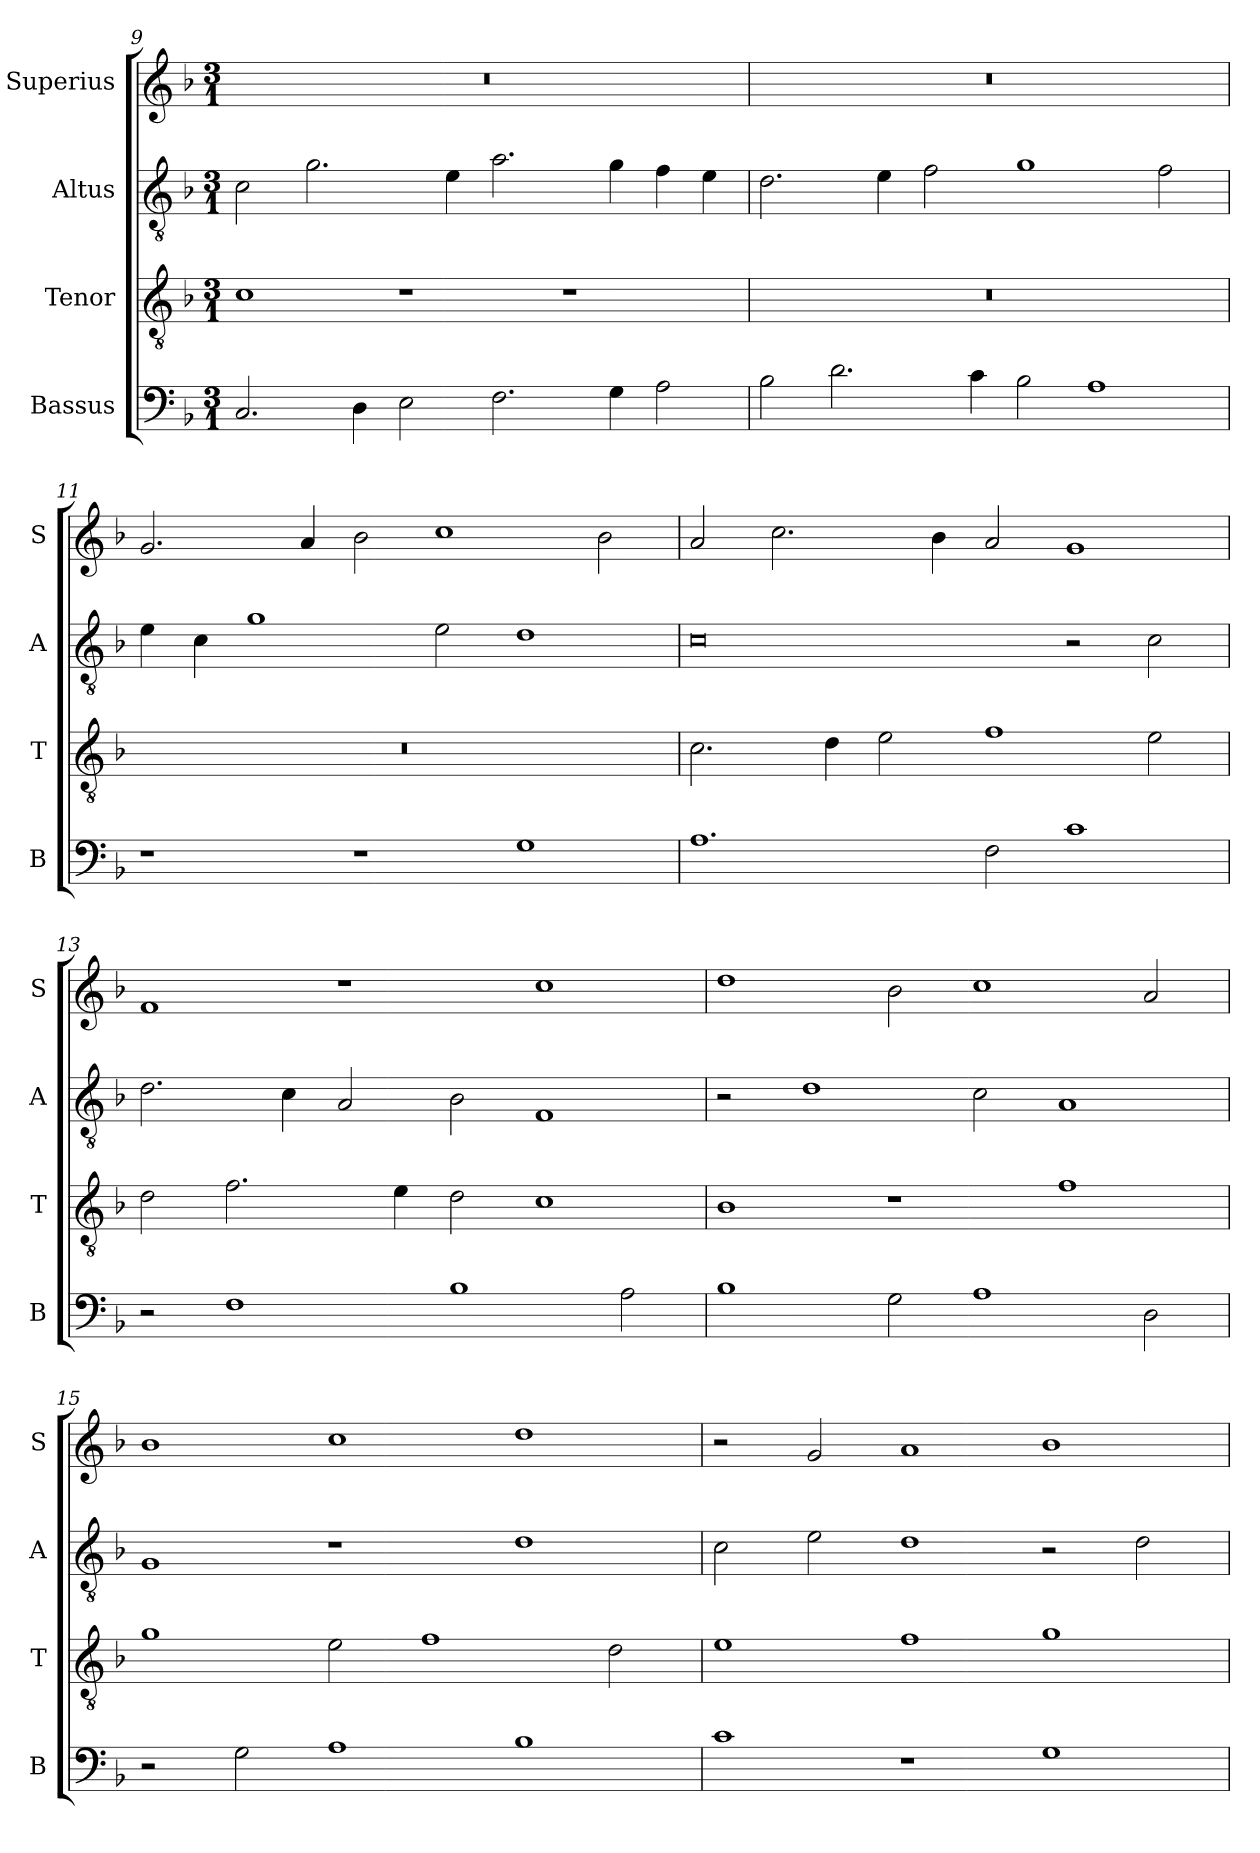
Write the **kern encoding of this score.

**kern	**kern	**kern	**kern
*part4	*part3	*part2	*part1
*staff4	*staff3	*staff2	*staff1
*I"Bassus	*I"Tenor	*I"Altus	*I"Superius
*I'B	*I'T	*I'A	*I'S
*clefF4	*clefGv2	*clefGv2	*clefG2
*k[b-]	*k[b-]	*k[b-]	*k[b-]
*M3/1	*M3/1	*M3/1	*M3/1
=9	=9	=9	=9
2.C/	1c	2c\	0.r
.	.	2.g\	.
4D\	.	.	.
2E\	1r	.	.
.	.	4e\	.
2.F\	.	2.a\	.
.	1r	.	.
4G\	.	4g\	.
2A\	.	4f\	.
.	.	4e\	.
=10	=10	=10	=10
2B-\	0.r	2.d\	0.r
2.d\	.	.	.
.	.	4e\	.
.	.	2f\	.
4c\	.	.	.
2B-\	.	1g	.
1A	.	.	.
.	.	2f\	.
=11	=11	=11	=11
1r	0.r	4e\	2.g/
.	.	4c\	.
.	.	1g	.
.	.	.	4a/
1r	.	.	2b-\
.	.	2e\	1cc
1G	.	1d	.
.	.	.	2b-\
=12	=12	=12	=12
1.A	2.c\	0c	2a/
.	.	.	2.cc\
.	4d\	.	.
.	2e\	.	.
.	.	.	4b-\
2F\	1f	.	2a/
1c	.	2r	1g
.	2e\	2c\	.
=13	=13	=13	=13
2r	2d\	2.d\	1f
1F	2.f\	.	.
.	.	4c\	.
.	.	2A/	1r
.	4e\	.	.
1B-	2d\	2B-\	.
.	1c	1F	1cc
2A\	.	.	.
=14	=14	=14	=14
1B-	1B-	2r	1dd
.	.	1d	.
2G\	1r	.	2b-\
1A	.	2c\	1cc
.	1f	1A	.
2D\	.	.	2a/
=15	=15	=15	=15
2r	1g	1G	1b-
2G\	.	.	.
1A	2e\	1r	1cc
.	1f	.	.
1B-	.	1d	1dd
.	2d\	.	.
=16	=16	=16	=16
1c	1e	2c\	2r
.	.	2e\	2g/
1r	1f	1d	1a
1G	1g	2r	1b-
.	.	2d\	.
=	=	=	=
*-	*-	*-	*-
